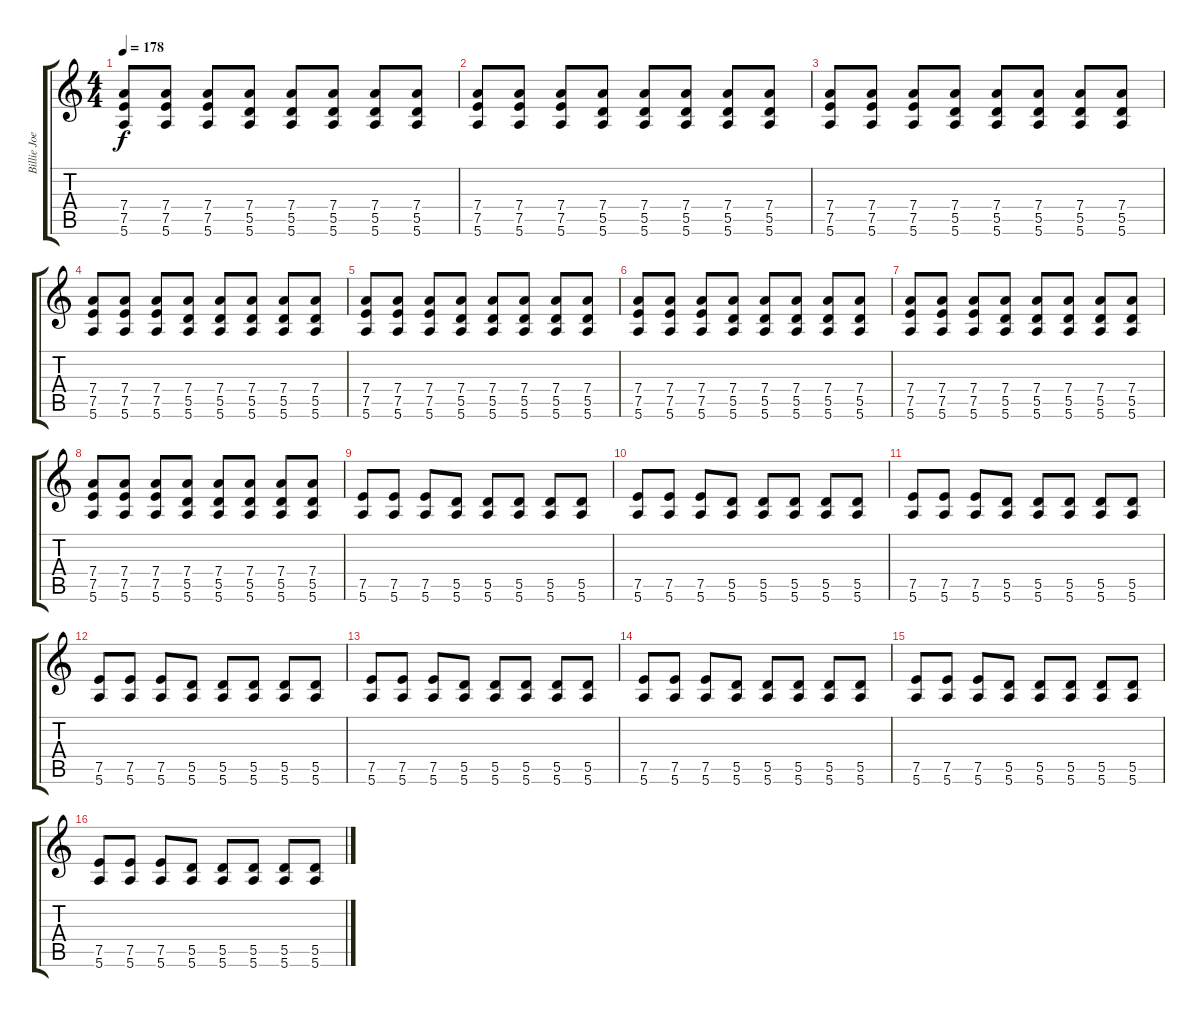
\track ("Billie Joe - Rhytm Guitar" "Billie Joe") {instrument distortionguitar}
\staff {score tabs}
\tuning (E4 B3 G3 D3 A2 E2) {hide}
\ts (4 4)
\tempo 178
\clef g2
\ks c
(7.4 7.5 5.6).8{dy f} (7.4 7.5 5.6).8 (7.4 7.5 5.6).8 (7.4 5.5 5.6).8 (7.4 5.5 5.6).8 (7.4 5.5 5.6).8 (7.4 5.5 5.6).8 (7.4 5.5 5.6).8 |
(7.4 7.5 5.6).8 (7.4 7.5 5.6).8 (7.4 7.5 5.6).8 (7.4 5.5 5.6).8 (7.4 5.5 5.6).8 (7.4 5.5 5.6).8 (7.4 5.5 5.6).8 (7.4 5.5 5.6).8 |
(7.4 7.5 5.6).8 (7.4 7.5 5.6).8 (7.4 7.5 5.6).8 (7.4 5.5 5.6).8 (7.4 5.5 5.6).8 (7.4 5.5 5.6).8 (7.4 5.5 5.6).8 (7.4 5.5 5.6).8 |
(7.4 7.5 5.6).8 (7.4 7.5 5.6).8 (7.4 7.5 5.6).8 (7.4 5.5 5.6).8 (7.4 5.5 5.6).8 (7.4 5.5 5.6).8 (7.4 5.5 5.6).8 (7.4 5.5 5.6).8 |
(7.4 7.5 5.6).8 (7.4 7.5 5.6).8 (7.4 7.5 5.6).8 (7.4 5.5 5.6).8 (7.4 5.5 5.6).8 (7.4 5.5 5.6).8 (7.4 5.5 5.6).8 (7.4 5.5 5.6).8 |
(7.4 7.5 5.6).8 (7.4 7.5 5.6).8 (7.4 7.5 5.6).8 (7.4 5.5 5.6).8 (7.4 5.5 5.6).8 (7.4 5.5 5.6).8 (7.4 5.5 5.6).8 (7.4 5.5 5.6).8 |
(7.4 7.5 5.6).8 (7.4 7.5 5.6).8 (7.4 7.5 5.6).8 (7.4 5.5 5.6).8 (7.4 5.5 5.6).8 (7.4 5.5 5.6).8 (7.4 5.5 5.6).8 (7.4 5.5 5.6).8 |
(7.4 7.5 5.6).8 (7.4 7.5 5.6).8 (7.4 7.5 5.6).8 (7.4 5.5 5.6).8 (7.4 5.5 5.6).8 (7.4 5.5 5.6).8 (7.4 5.5 5.6).8 (7.4 5.5 5.6).8 |
(7.5 5.6).8 (7.5 5.6).8 (7.5 5.6).8 (5.5 5.6).8 (5.5 5.6).8 (5.5 5.6).8 (5.5 5.6).8 (5.5 5.6).8 |
(7.5 5.6).8 (7.5 5.6).8 (7.5 5.6).8 (5.5 5.6).8 (5.5 5.6).8 (5.5 5.6).8 (5.5 5.6).8 (5.5 5.6).8 |
(7.5 5.6).8 (7.5 5.6).8 (7.5 5.6).8 (5.5 5.6).8 (5.5 5.6).8 (5.5 5.6).8 (5.5 5.6).8 (5.5 5.6).8 |
(7.5 5.6).8 (7.5 5.6).8 (7.5 5.6).8 (5.5 5.6).8 (5.5 5.6).8 (5.5 5.6).8 (5.5 5.6).8 (5.5 5.6).8 |
(7.5 5.6).8 (7.5 5.6).8 (7.5 5.6).8 (5.5 5.6).8 (5.5 5.6).8 (5.5 5.6).8 (5.5 5.6).8 (5.5 5.6).8 |
(7.5 5.6).8 (7.5 5.6).8 (7.5 5.6).8 (5.5 5.6).8 (5.5 5.6).8 (5.5 5.6).8 (5.5 5.6).8 (5.5 5.6).8 |
(7.5 5.6).8 (7.5 5.6).8 (7.5 5.6).8 (5.5 5.6).8 (5.5 5.6).8 (5.5 5.6).8 (5.5 5.6).8 (5.5 5.6).8 |
(7.5 5.6).8 (7.5 5.6).8 (7.5 5.6).8 (5.5 5.6).8 (5.5 5.6).8 (5.5 5.6).8 (5.5 5.6).8 (5.5 5.6).8
